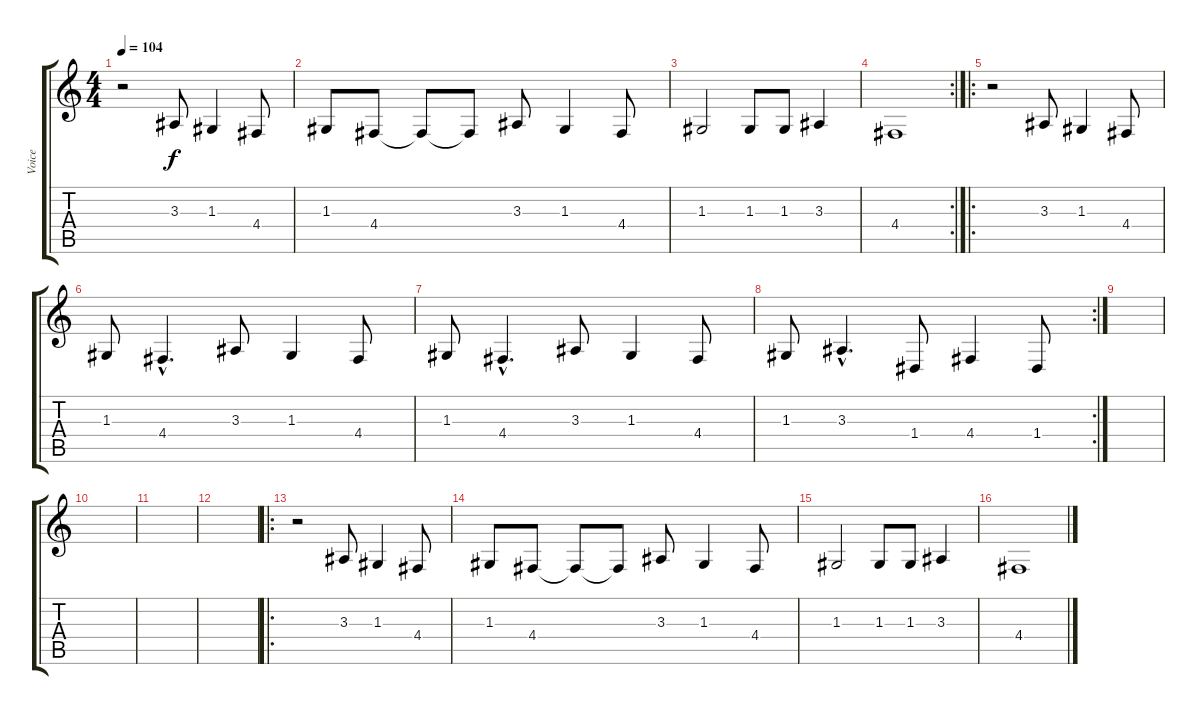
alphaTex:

\track ("Voice" "Voice") {instrument clarinet}
\staff {score tabs}
\tuning (E4 B3 G3 D3 A2 E2) {hide}
\ts (4 4)
\tempo 104
\clef g2
\ks c
r.2{dy f} 3.3.8 1.3.4 4.4.8 |
1.3.8 4.4.8 4.4{t}.8 4.4{t}.8 3.3.8 1.3.4 4.4.8 |
1.3.2 1.3.8 1.3.8 3.3.4 |
\rc 2
4.4.1 |
\ro
r.2 3.3.8 1.3.4 4.4.8 |
1.3.8 4.4{hac}.4{d} 3.3.8 1.3.4 4.4.8 |
1.3.8 4.4{hac}.4{d} 3.3.8 1.3.4 4.4.8 |
\rc 2
1.3.8 3.3{hac}.4{d} 1.4.8 4.4.4 1.4.8 |
|
|
|
|
\ro
r.2 3.3.8 1.3.4 4.4.8 |
1.3.8 4.4.8 4.4{t}.8 4.4{t}.8 3.3.8 1.3.4 4.4.8 |
1.3.2 1.3.8 1.3.8 3.3.4 |
4.4.1
